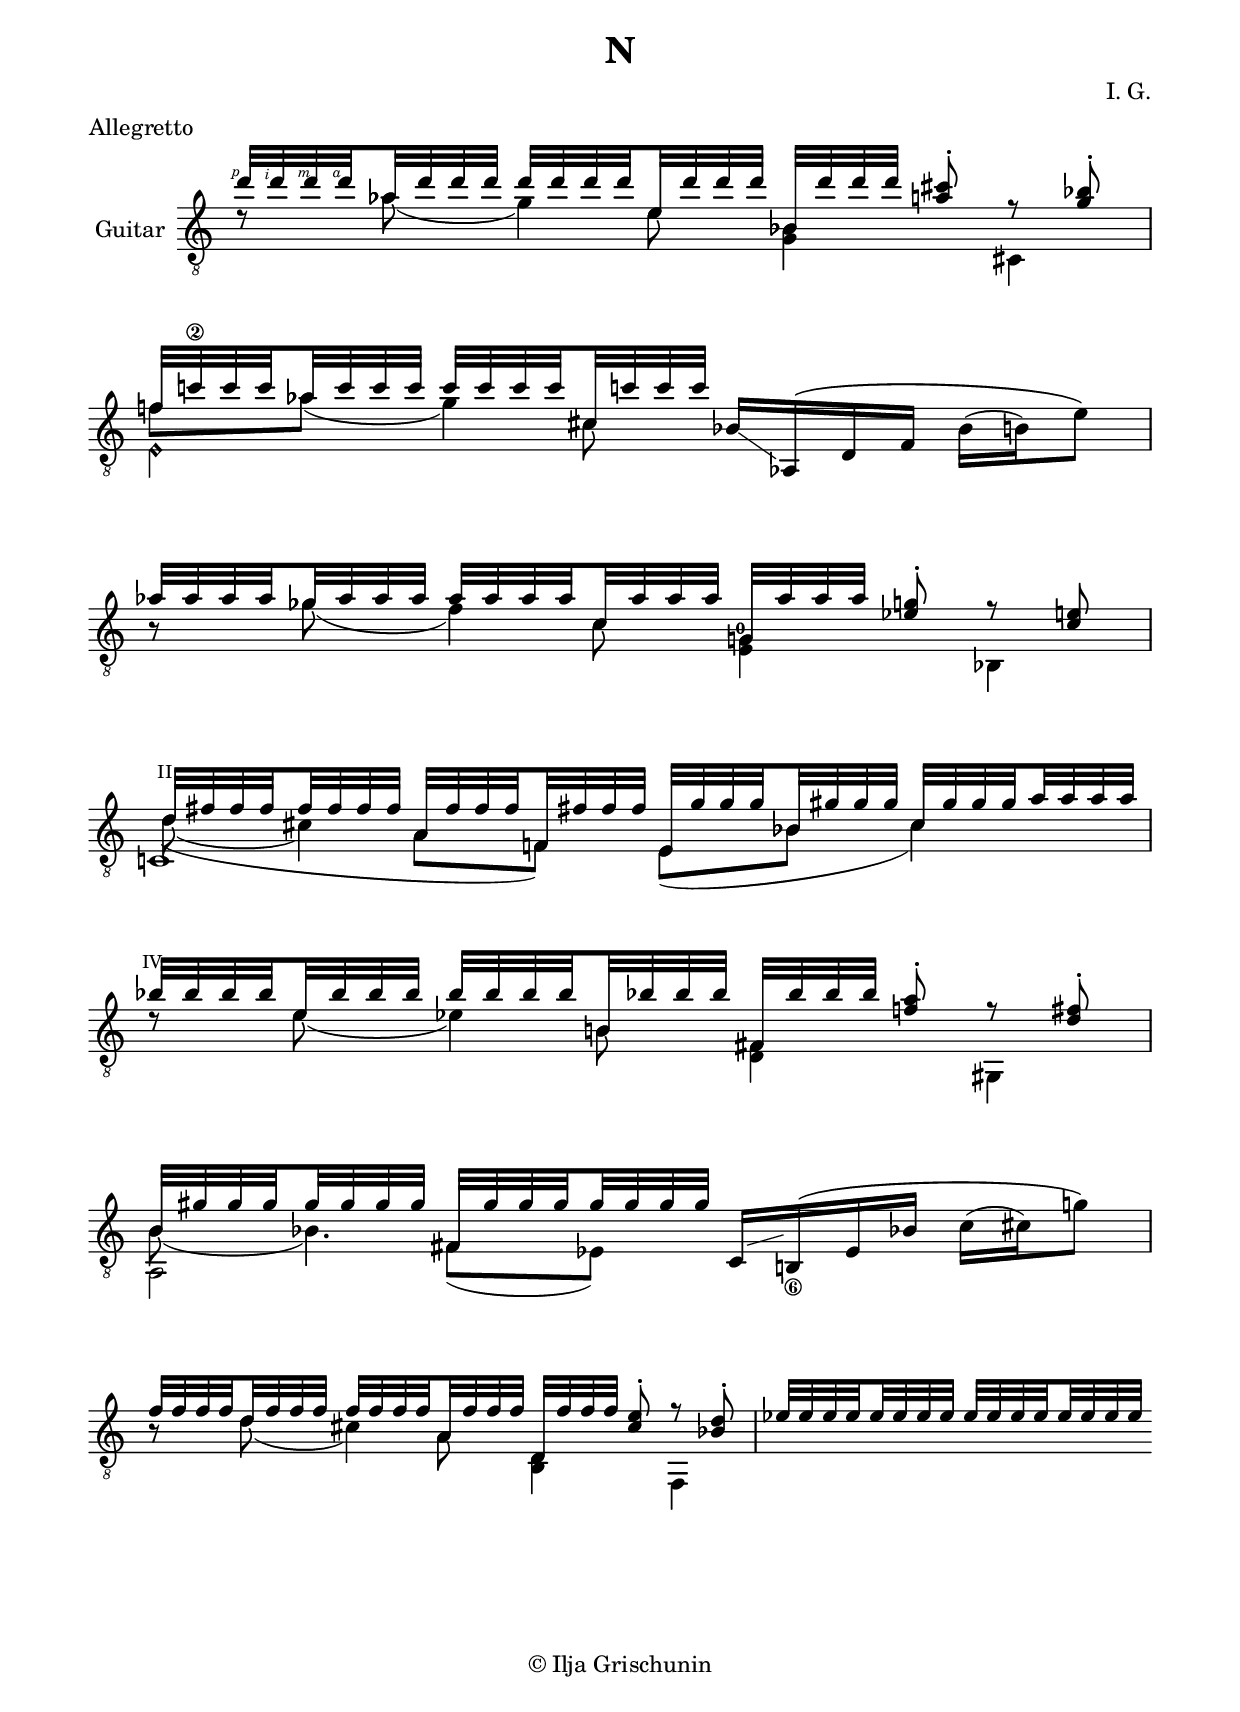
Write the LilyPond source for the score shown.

\version "2.19.15"

\language "deutsch"

\header {
  title = "N"
  meter = "Allegretto"
  composer = "I. G."
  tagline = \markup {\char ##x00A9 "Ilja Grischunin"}
}

\paper {
  #(set-paper-size "a4")
  top-markup-spacing.basic-distance = 5
  markup-system-spacing.basic-distance = 15
  top-system-spacing.basic-distance = 20
  system-system-spacing.basic-distance = 20
  score-system-spacing.basic-distance = 20
  last-bottom-spacing.basic-distance = 25

  %two-sided = ##t
  %inner-margin = 25
  %outer-margin = 15
  left-margin = 15
  right-margin = 15
}

\layout {
  \context {
    \Voice
    \override Glissando.thickness = #1.5
    \override Glissando.gap = #0.1
  }
  \context {
    \Score
    \remove "Bar_number_engraver"
  }
}
%%%%%%%%%%%%%%%%%%%%%%%%%%%%%%%%%%%%%%
#(define RH rightHandFinger)

xLV = #(define-music-function (parser location further) (number?) #{
  \once \override LaissezVibrerTie.X-extent = #'(0 . 0)
  \once \override LaissezVibrerTie.details.note-head-gap = #(/
                                                             further -2)
  \once \override LaissezVibrerTie.extra-offset = #(cons (/
                                                          further 2) 0)
         #})

stringNumberSpanner =
#(define-music-function (parser location StringNumber) (string?)
   #{
     \override TextSpanner.font-size = #-5
     \override TextSpanner.dash-fraction = #0.3
     \override TextSpanner.dash-period = #1.5
     \override TextSpanner.bound-details.right.arrow = ##t
     \override TextSpanner.arrow-width = #0.2
     \override TextSpanner.arrow-length = #0.7
     \override TextSpanner.bound-details.left.stencil-align-dir-y = #CENTER
     \override TextSpanner.bound-details.left.text = \markup { \circle \number #StringNumber }
   #})

stringNumSpan =
#(define-music-function (parser location StringNumber) (string?)
   #{
     \override TextSpanner.font-size = #-5
     \override TextSpanner.dash-fraction = #0.3
     \override TextSpanner.dash-period = #1.5
     %\override TextSpanner.bound-details.right.arrow = ##t
     %\override TextSpanner.arrow-width = #0.2
     %\override TextSpanner.arrow-length = #0.7
     \override TextSpanner.bound-details.left.stencil-align-dir-y = #CENTER
     \override TextSpanner.bound-details.left.text = \markup { \circle \number #StringNumber }
   #})

%%%%%%%%%%%%%%%%%%%%%%%%%%%%%%%%%%%%%%

global = {
  %\key d \major
  \time 4/4
  \override Staff.TimeSignature.stencil = ##f
}

ossia = \relative {
  \set Staff.fontSize = #-3
  \override Staff.StaffSymbol.staff-space = #(magstep -3)
  \override Staff.StaffSymbol.thickness = #(magstep -3)
  \global
  d''2~ d8 cis-. r   b-. c!2 r as~ as8 g-. r e fis2 r
  b~    b8   a-. r fis-. as2 r f~   f8 e-. r d  es2 r
  %a8 c-. r es h2~ h8
}

classicalGuitar = \relative {
  \global
  <<
    {
      \set subdivideBeams = ##t
      \set baseMoment = #(ly:make-moment 1/8)
      \set beatStructure = #'(2 2 2 2)
      \override StrokeFinger.extra-offset = #'(-2.3 . 0.8)
      d''32\RH #1 d\RH #2 d\RH #3 d\RH #4 as d d d d d d d e, d' d d
      b, d' d d <a cis>8-.\noBeam r <g b>-.
    }
    \\
    {
      d8\rest as'( g4) <g, b>4 cis,
    }
    \\
    {
      \voiceTwo
      s4. e'8 s2
    }
  >>
  <<
    {
      f!32 c'!\2 c c as c c c c c c c cis, c'! c c
    }
    \\
    {
      f,8 as( g4)
    }
    \\
    {
      \voiceTwo
      s4. cis,8
    }
    \\
    {
      \voiceTwo
      e,4\harmonic s
    }
  >>
  b'16-\markup {
    \postscript #"1.2 2.2 moveto 3.6 -2.5 rlineto stroke"
  } as,\( d f b( h) e8\)
  <<
    {
      \set subdivideBeams = ##t
      \set baseMoment = #(ly:make-moment 1/8)
      \set beatStructure = #'(2 2 2 2)
      as32 as as as ges as as as as as as as c, as' as as
      g, as' as as <es g>8-.\noBeam r <c e>
    }
    \\
    {
      h8\rest ges'( f4)
      \once\override Fingering.extra-offset = #'(-0.5 . -3)
      <e, g!-0>4 b
    }
    \\
    {
      \voiceTwo
      s4. c'8 s2
    }
  >>
  <<
    {
      \override TextScript.font-size = -2
      \once\override TextScript.extra-offset = #'(-0.5 . -1.5)
      d32^"II" fis fis fis fis fis fis fis
      a, fis' fis fis f,! fis'! fis fis
      e, g' g g b, gis' gis gis cis, gis' gis gis a a a a
    }
    \\
    {
      d,8( cis4) s8
    }
    \\
    {
      \voiceTwo
      \hideNotes
      \shape #'((0.8 . 0.3) (0 . 0) (0 . 0) (0 . 0)) Slur
      d4(\unHideNotes a8 f) e( b' cis4)
    }
    \\
    {
      \voiceTwo
      c,!1
    }
  >>
  <<
    {
      \once\override TextScript.extra-offset = #'(-0.7 . -1.5)
      b''32^"IV" b b b e, b' b b b b b b h,! b'! b b
      fis, b' b b <f! a>8-.\noBeam r <d fis>-.
    }
    \\
    {
      d8\rest e( es4) <d, fis> gis,
    }
    \\
    {
      \voiceTwo
      s4. h'8 s2
    }
  >>
  <<
    {
      h32 gis' gis gis gis gis gis gis fis, gis' gis gis gis gis gis gis
    }
    \\
    {
      h,8( b4.)
    }
    \\
    {
      \voiceTwo
      s4 fis8( es)
    }
    \\
    {
      \voiceTwo
      a,2
    }
  >>
  c16-\markup {
    \postscript #"1.7 1.2 moveto 3.5 1 rlineto stroke"
  } h!_\6\( es b'! c( cis) g'8\)
  <<
    {
      \set subdivideBeams = ##t
      \set baseMoment = #(ly:make-moment 1/8)
      \set beatStructure = #'(2 2 2 2)
      f32 f f f d f f f f f f f a, f' f f
      d, f' f f <cis e>8-.\noBeam r <b d>-.
    }
    \\
    {
      h8\rest d( cis4) <h, d> f
    }
    \\
    {
      \voiceTwo
      s4. a'8 s2
    }
  >>
  <<
    {
      es'32 es es es es es es es es es es es es es es es
    }
    \\
    {
      
    }
    \\
    {
      
    }
    \\
    {
      
    }
  >>
}

%%%%%%%%%%%%%%%%%%%%%%%%%%%%%%%%%%%%%%
\score {
  \new StaffGroup<<

    %\new Staff \ossia

    \new Staff \with {
      instrumentName = "Guitar"
    }
    {
      \clef "treble_8" \classicalGuitar
    }

  >>
}
